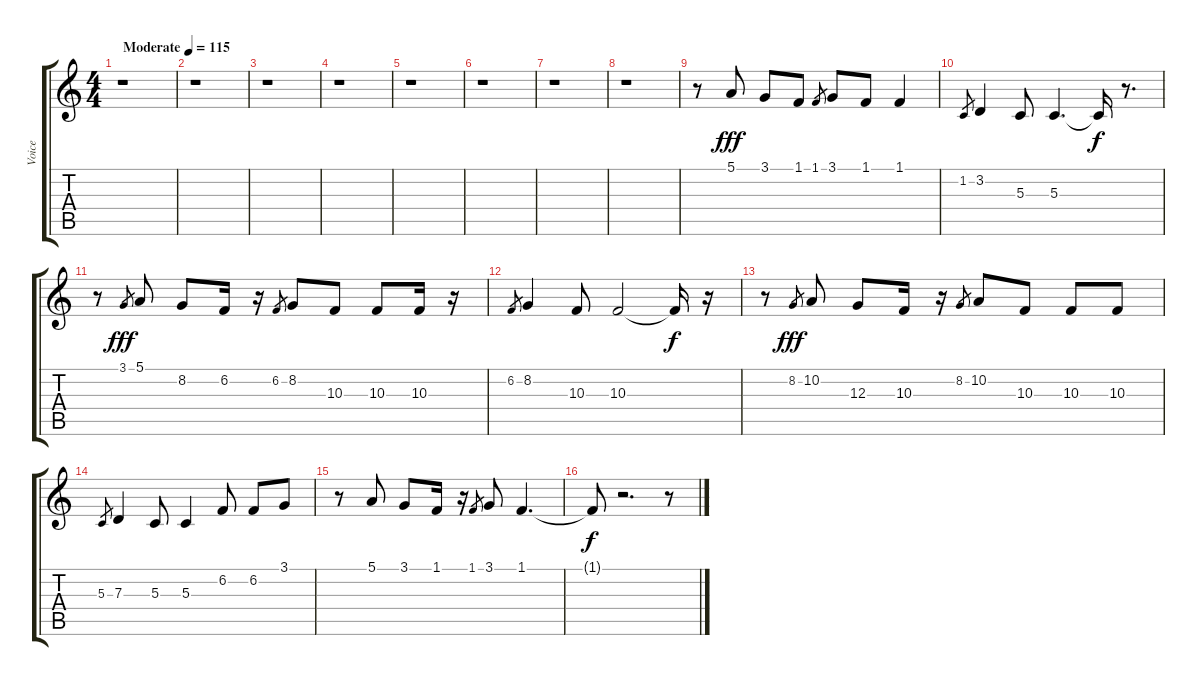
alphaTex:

\track ("Voice" "Voice") {instrument acousticgrandpiano}
\staff {score tabs}
\tuning (E4 B3 G3 D3 A2 E2) {hide}
\ts (4 4)
\tempo (115 "Moderate")
\clef g2
\ks c
r.1{dy fff instrument acousticgrandpiano} |
r.1 |
r.1 |
r.1 |
r.1 |
r.1 |
r.1 |
r.1 |
r.8 5.1.8 3.1.8 1.1.8 1.1.8{gr} 3.1.8 1.1.8 1.1.4 |
1.2.8{gr} 3.2.4 5.3.8 5.3.4{d} 5.3{t}.16{dy f} r.8{d} |
r.8 3.1.8{gr dy fff} 5.1.8 8.2.8 6.2.16 r.16 6.2.8{gr} 8.2.8 10.3.8 10.3.8 10.3.16 r.16 |
6.2.8{gr} 8.2.4 10.3.8 10.3.2 10.3{t}.16{dy f} r.16 |
r.8 8.2.8{gr dy fff} 10.2.8 12.3.8 10.3.16 r.16 8.2.8{gr} 10.2.8 10.3.8 10.3.8 10.3.8 |
5.3.8{gr} 7.3.4 5.3.8 5.3.4 6.2.8 6.2.8 3.1.8 |
r.8 5.1.8 3.1.8 1.1.16 r.16 1.1.8{gr} 3.1.8 1.1.4{d} |
1.1{t}.8{dy f} r.2{d} r.8
